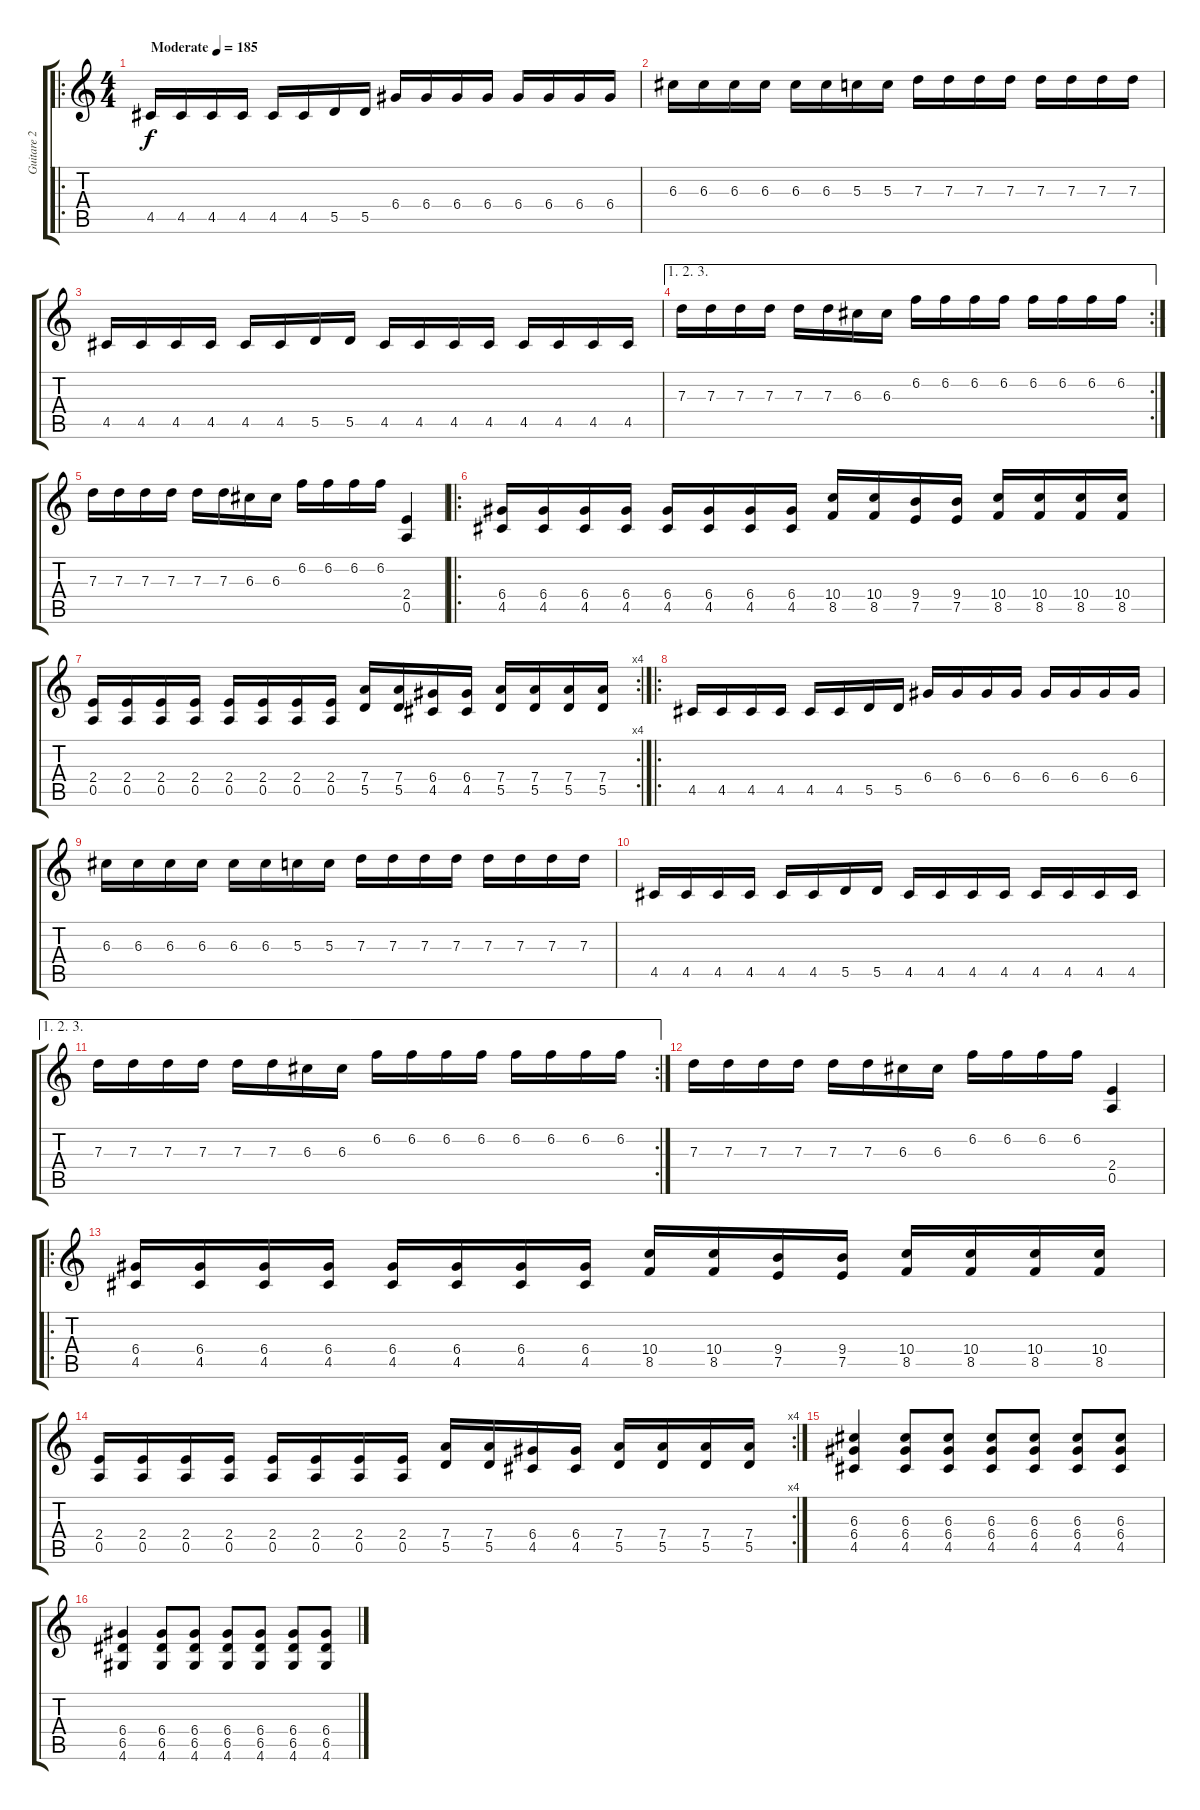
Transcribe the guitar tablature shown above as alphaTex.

\track ("Guitare 2" "Guitare 2") {instrument distortionguitar}
\staff {score tabs}
\tuning (E4 B3 G3 D3 A2 E2) {hide}
\ro
\ts (4 4)
\tempo (185 "Moderate")
\clef g2
\ks c
4.5.16{dy f instrument distortionguitar} 4.5.16 4.5.16 4.5.16 4.5.16 4.5.16 5.5.16 5.5.16 6.4.16 6.4.16 6.4.16 6.4.16 6.4.16 6.4.16 6.4.16 6.4.16 |
6.3.16 6.3.16 6.3.16 6.3.16 6.3.16 6.3.16 5.3.16 5.3.16 7.3.16 7.3.16 7.3.16 7.3.16 7.3.16 7.3.16 7.3.16 7.3.16 |
4.5.16 4.5.16 4.5.16 4.5.16 4.5.16 4.5.16 5.5.16 5.5.16 4.5.16 4.5.16 4.5.16 4.5.16 4.5.16 4.5.16 4.5.16 4.5.16 |
\ae (1 2 3)
\rc 2
7.3.16 7.3.16 7.3.16 7.3.16 7.3.16 7.3.16 6.3.16 6.3.16 6.2.16 6.2.16 6.2.16 6.2.16 6.2.16 6.2.16 6.2.16 6.2.16 |
7.3.16 7.3.16 7.3.16 7.3.16 7.3.16 7.3.16 6.3.16 6.3.16 6.2.16 6.2.16 6.2.16 6.2.16 (2.4 0.5).4 |
\ro
(6.4 4.5).16 (6.4 4.5).16 (6.4 4.5).16 (6.4 4.5).16 (6.4 4.5).16 (6.4 4.5).16 (6.4 4.5).16 (6.4 4.5).16 (10.4 8.5).16 (10.4 8.5).16 (9.4 7.5).16 (9.4 7.5).16 (10.4 8.5).16 (10.4 8.5).16 (10.4 8.5).16 (10.4 8.5).16 |
\rc 4
(2.4 0.5).16 (2.4 0.5).16 (2.4 0.5).16 (2.4 0.5).16 (2.4 0.5).16 (2.4 0.5).16 (2.4 0.5).16 (2.4 0.5).16 (7.4 5.5).16 (7.4 5.5).16 (6.4 4.5).16 (6.4 4.5).16 (7.4 5.5).16 (7.4 5.5).16 (7.4 5.5).16 (7.4 5.5).16 |
\ro
4.5.16 4.5.16 4.5.16 4.5.16 4.5.16 4.5.16 5.5.16 5.5.16 6.4.16 6.4.16 6.4.16 6.4.16 6.4.16 6.4.16 6.4.16 6.4.16 |
6.3.16 6.3.16 6.3.16 6.3.16 6.3.16 6.3.16 5.3.16 5.3.16 7.3.16 7.3.16 7.3.16 7.3.16 7.3.16 7.3.16 7.3.16 7.3.16 |
4.5.16 4.5.16 4.5.16 4.5.16 4.5.16 4.5.16 5.5.16 5.5.16 4.5.16 4.5.16 4.5.16 4.5.16 4.5.16 4.5.16 4.5.16 4.5.16 |
\ae (1 2 3)
\rc 2
7.3.16 7.3.16 7.3.16 7.3.16 7.3.16 7.3.16 6.3.16 6.3.16 6.2.16 6.2.16 6.2.16 6.2.16 6.2.16 6.2.16 6.2.16 6.2.16 |
7.3.16 7.3.16 7.3.16 7.3.16 7.3.16 7.3.16 6.3.16 6.3.16 6.2.16 6.2.16 6.2.16 6.2.16 (2.4 0.5).4 |
\ro
(6.4 4.5).16 (6.4 4.5).16 (6.4 4.5).16 (6.4 4.5).16 (6.4 4.5).16 (6.4 4.5).16 (6.4 4.5).16 (6.4 4.5).16 (10.4 8.5).16 (10.4 8.5).16 (9.4 7.5).16 (9.4 7.5).16 (10.4 8.5).16 (10.4 8.5).16 (10.4 8.5).16 (10.4 8.5).16 |
\rc 4
(2.4 0.5).16 (2.4 0.5).16 (2.4 0.5).16 (2.4 0.5).16 (2.4 0.5).16 (2.4 0.5).16 (2.4 0.5).16 (2.4 0.5).16 (7.4 5.5).16 (7.4 5.5).16 (6.4 4.5).16 (6.4 4.5).16 (7.4 5.5).16 (7.4 5.5).16 (7.4 5.5).16 (7.4 5.5).16 |
(6.3 6.4 4.5).4 (6.3 6.4 4.5).8 (6.3 6.4 4.5).8 (6.3 6.4 4.5).8 (6.3 6.4 4.5).8 (6.3 6.4 4.5).8 (6.3 6.4 4.5).8 |
(6.4 6.5 4.6).4 (6.4 6.5 4.6).8 (6.4 6.5 4.6).8 (6.4 6.5 4.6).8 (6.4 6.5 4.6).8 (6.4 6.5 4.6).8 (6.4 6.5 4.6).8
